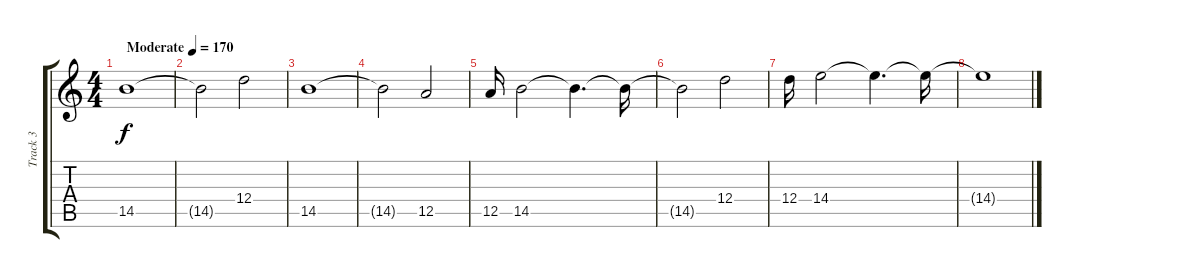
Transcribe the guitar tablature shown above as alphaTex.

\track ("Track 3" "Track 3") {instrument acousticguitarsteel}
\staff {score tabs}
\tuning (E4 B3 G3 D3 A2 E2) {hide}
\ts (4 4)
\tempo (170 "Moderate")
\clef g2
\ks c
14.5.1{dy f instrument acousticguitarsteel} |
14.5{t}.2 12.4.2 |
14.5.1 |
14.5{t}.2 12.5.2 |
12.5.16 14.5.2 14.5{t}.4{d} 14.5{t}.16 |
14.5{t}.2 12.4.2 |
12.4.16 14.4.2 14.4{t}.4{d} 14.4{t}.16 |
14.4{t}.1
